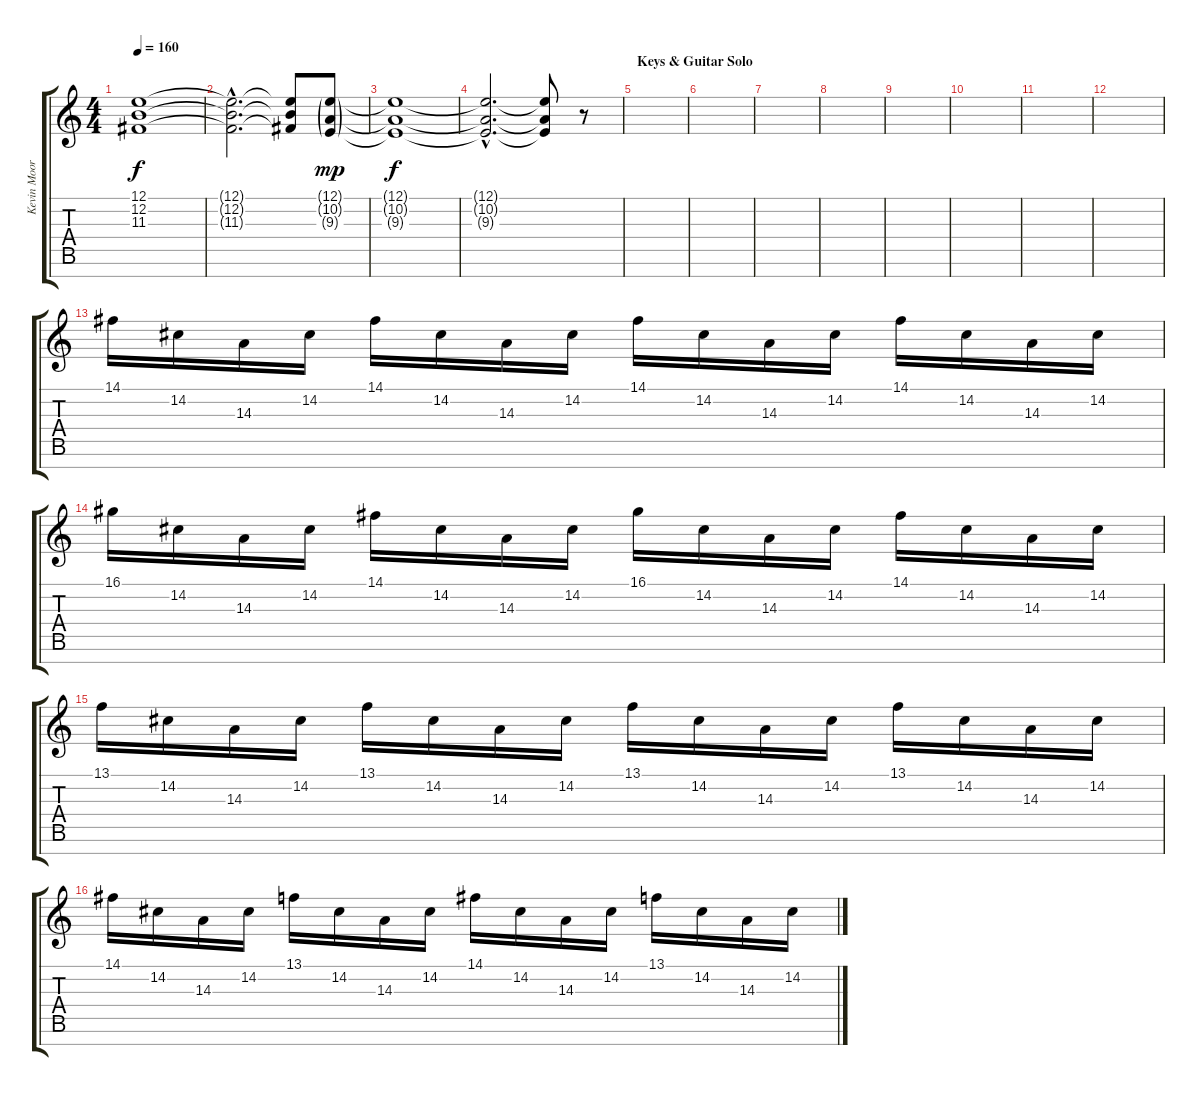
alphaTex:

\track ("Kevin Moore Backround Keyboard" "Kevin Moor") {instrument stringensemble1}
\staff {score tabs}
\tuning (E4 B3 G3 D3 A2 E2 B1) {hide}
\ts (4 4)
\tempo 160
\clef g2
\ks c
(12.1{t} 12.2{t} 11.3{t}).1{dy f} |
(12.1{hac t} 12.2{hac t} 11.3{hac t}).2{d} (12.1{t} 12.2{t} 11.3{t}).8 (12.1{g} 10.2{g} 9.3{g}).8{dy mp} |
(12.1{t} 10.2{t} 9.3{t}).1{dy f} |
(12.1{hac t} 10.2{hac t} 9.3{hac t}).2{d} (12.1{t} 10.2{t} 9.3{t}).8 r.8 |
\section ("" "Keys & Guitar Solo")
|
|
|
|
|
|
|
|
14.1.16{instrument lead1square} 14.2.16 14.3.16 14.2.16 14.1.16 14.2.16 14.3.16 14.2.16 14.1.16 14.2.16 14.3.16 14.2.16 14.1.16 14.2.16 14.3.16 14.2.16 |
16.1.16 14.2.16 14.3.16 14.2.16 14.1.16 14.2.16 14.3.16 14.2.16 16.1.16 14.2.16 14.3.16 14.2.16 14.1.16 14.2.16 14.3.16 14.2.16 |
13.1.16 14.2.16 14.3.16 14.2.16 13.1.16 14.2.16 14.3.16 14.2.16 13.1.16 14.2.16 14.3.16 14.2.16 13.1.16 14.2.16 14.3.16 14.2.16 |
14.1.16 14.2.16 14.3.16 14.2.16 13.1.16 14.2.16 14.3.16 14.2.16 14.1.16 14.2.16 14.3.16 14.2.16 13.1.16 14.2.16 14.3.16 14.2.16
